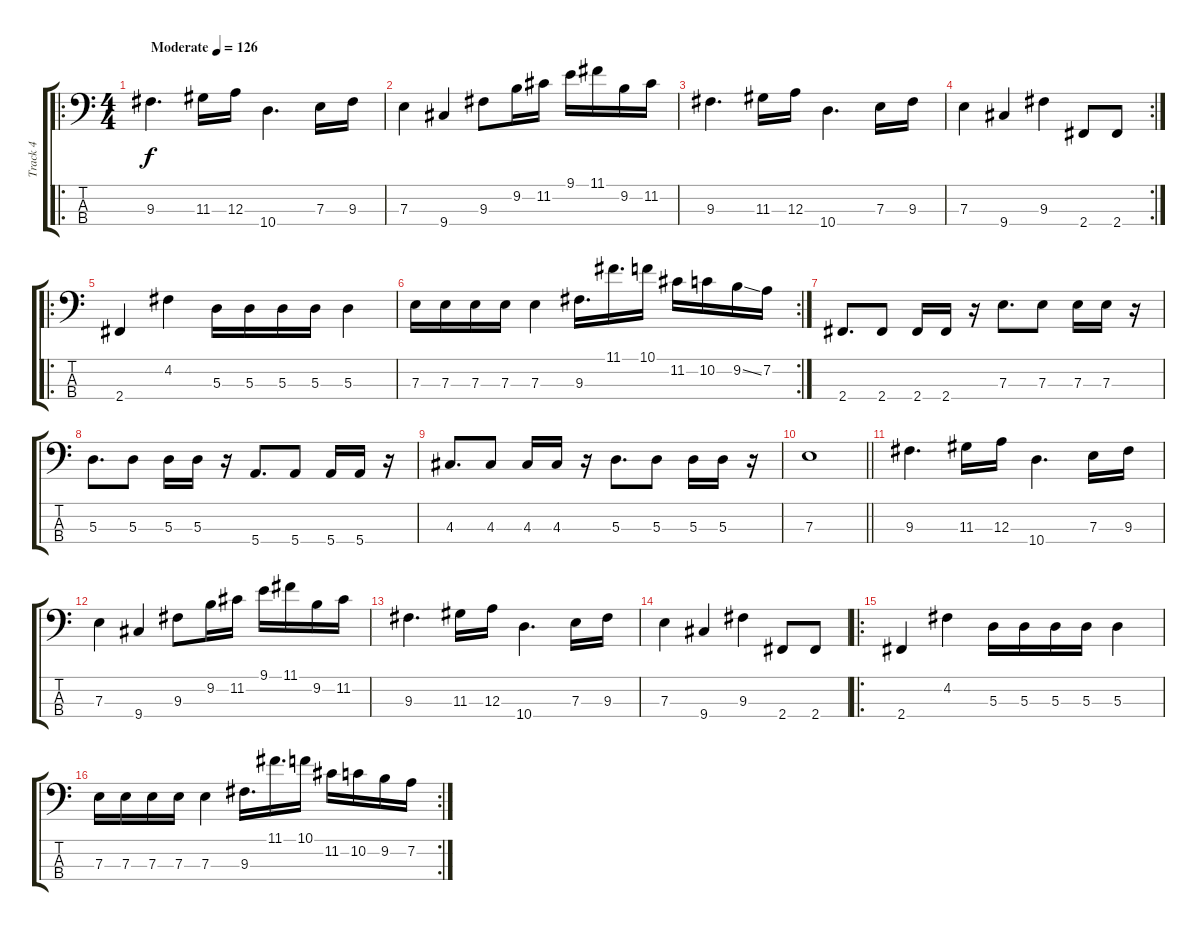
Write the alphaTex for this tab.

\track ("Track 4" "Track 4") {instrument electricbassfinger}
\staff {score tabs}
\tuning (G2 D2 A1 E1) {hide}
\ro
\ts (4 4)
\tempo (126 "Moderate")
\clef f4
\ks c
9.3.4{d dy f instrument electricbassfinger} 11.3.16 12.3.16 10.4.4{d} 7.3.16 9.3.16 |
7.3.4 9.4.4 9.3.8 9.2.16 11.2.16 9.1.16 11.1.16 9.2.16 11.2.16 |
9.3.4{d} 11.3.16 12.3.16 10.4.4{d} 7.3.16 9.3.16 |
\rc 2
7.3.4 9.4.4 9.3.4 2.4.8 2.4.8 |
\ro
2.4.4 4.2.4 5.3.16 5.3.16 5.3.16 5.3.16 5.3.4 |
\rc 2
7.3.16 7.3.16 7.3.16 7.3.16 7.3.4 9.3.16{d} 11.1.16{d} 10.1.16 11.2.16 10.2.16 9.2{ss}.16 7.2.16 |
2.4.8{d} 2.4.8 2.4.16 2.4.16 r.16 7.3.8{d} 7.3.8 7.3.16 7.3.16 r.16 |
5.3.8{d} 5.3.8 5.3.16 5.3.16 r.16 5.4.8{d} 5.4.8 5.4.16 5.4.16 r.16 |
4.3.8{d} 4.3.8 4.3.16 4.3.16 r.16 5.3.8{d} 5.3.8 5.3.16 5.3.16 r.16 |
\barLineRight lightlight
7.3.1 |
9.3.4{d} 11.3.16 12.3.16 10.4.4{d} 7.3.16 9.3.16 |
7.3.4 9.4.4 9.3.8 9.2.16 11.2.16 9.1.16 11.1.16 9.2.16 11.2.16 |
9.3.4{d} 11.3.16 12.3.16 10.4.4{d} 7.3.16 9.3.16 |
7.3.4 9.4.4 9.3.4 2.4.8 2.4.8 |
\ro
2.4.4 4.2.4 5.3.16 5.3.16 5.3.16 5.3.16 5.3.4 |
\rc 2
7.3.16 7.3.16 7.3.16 7.3.16 7.3.4 9.3.16{d} 11.1.16{d} 10.1.16 11.2.16 10.2.16 9.2.16 7.2.16
